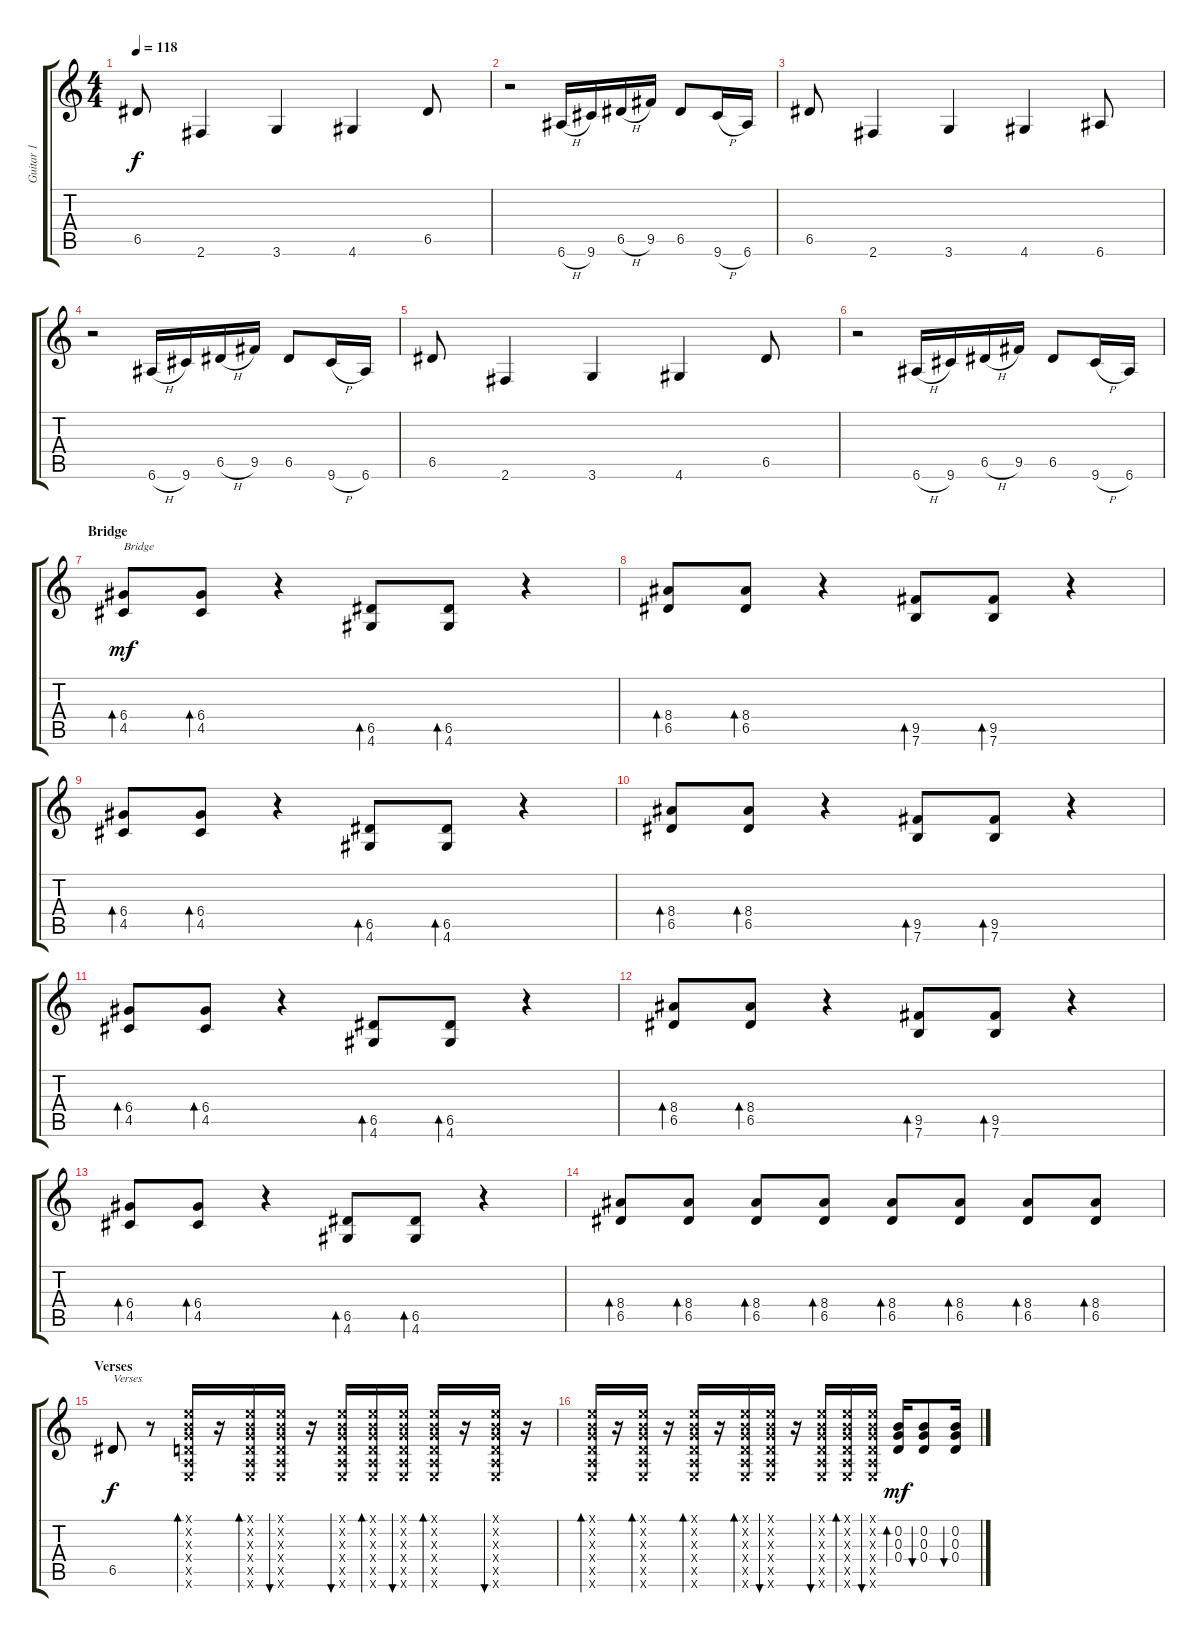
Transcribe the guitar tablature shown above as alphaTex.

\track ("Guitar 1" "Guitar 1") {instrument distortionguitar}
\staff {score tabs}
\tuning (E4 B3 G3 D3 A2 E2) {hide}
\ts (4 4)
\tempo 118
\clef g2
\ks c
6.5.8{dy f} 2.6.4 3.6.4 4.6.4 6.5.8 |
r.2 6.6{h}.16 9.6.16 6.5{h}.16 9.5.16 6.5.8 9.6{h}.16 6.6.16 |
6.5.8 2.6.4 3.6.4 4.6.4 6.6.8 |
r.2 6.6{h}.16 9.6.16 6.5{h}.16 9.5.16 6.5.8 9.6{h}.16 6.6.16 |
6.5.8 2.6.4 3.6.4 4.6.4 6.5.8 |
r.2 6.6{h}.16 9.6.16 6.5{h}.16 9.5.16 6.5.8 9.6{h}.16 6.6.16 |
\section ("" "Bridge")
(6.4 4.5).8{bd 30 txt "Bridge" dy mf} (6.4 4.5).8{bd 30} r.4 (6.5 4.6).8{bd 30} (6.5 4.6).8{bd 30} r.4 |
(8.4 6.5).8{bd 30} (8.4 6.5).8{bd 30} r.4 (9.5 7.6).8{bd 30} (9.5 7.6).8{bd 30} r.4 |
(6.4 4.5).8{bd 30} (6.4 4.5).8{bd 30} r.4 (6.5 4.6).8{bd 30} (6.5 4.6).8{bd 30} r.4 |
(8.4 6.5).8{bd 30} (8.4 6.5).8{bd 30} r.4 (9.5 7.6).8{bd 30} (9.5 7.6).8{bd 30} r.4 |
(6.4 4.5).8{bd 30} (6.4 4.5).8{bd 30} r.4 (6.5 4.6).8{bd 30} (6.5 4.6).8{bd 30} r.4 |
(8.4 6.5).8{bd 30} (8.4 6.5).8{bd 30} r.4 (9.5 7.6).8{bd 30} (9.5 7.6).8{bd 30} r.4 |
(6.4 4.5).8{bd 30} (6.4 4.5).8{bd 30} r.4 (6.5 4.6).8{bd 30} (6.5 4.6).8{bd 30} r.4 |
(8.4 6.5).8{bd 30} (8.4 6.5).8{bd 30} (8.4 6.5).8{bd 30} (8.4 6.5).8{bd 30} (8.4 6.5).8{bd 30} (8.4 6.5).8{bd 30} (8.4 6.5).8{bd 30} (8.4 6.5).8{bd 30} |
\section ("" "Verses")
6.5.8{txt "Verses" dy f} r.8 (0.1{x} 0.2{x} 0.3{x} 0.4{x} 0.5{x} 0.6{x}).16{bd 30} r.16 (0.1{x} 0.2{x} 0.3{x} 0.4{x} 0.5{x} 0.6{x}).16{bd 30} (0.1{x} 0.2{x} 0.3{x} 0.4{x} 0.5{x} 0.6{x}).16{bu 30} r.16 (0.1{x} 0.2{x} 0.3{x} 0.4{x} 0.5{x} 0.6{x}).16{bu 30} (0.1{x} 0.2{x} 0.3{x} 0.4{x} 0.5{x} 0.6{x}).16{bd 30} (0.1{x} 0.2{x} 0.3{x} 0.4{x} 0.5{x} 0.6{x}).16{bu 30} (0.1{x} 0.2{x} 0.3{x} 0.4{x} 0.5{x} 0.6{x}).16{bd 30} r.16 (0.1{x} 0.2{x} 0.3{x} 0.4{x} 0.5{x} 0.6{x}).16{bu 30} r.16 |
(0.1{x} 0.2{x} 0.3{x} 0.4{x} 0.5{x} 0.6{x}).16{bd 30} r.16 (0.1{x} 0.2{x} 0.3{x} 0.4{x} 0.5{x} 0.6{x}).16{bd 30} r.16 (0.1{x} 0.2{x} 0.3{x} 0.4{x} 0.5{x} 0.6{x}).16{bd 30} r.16 (0.1{x} 0.2{x} 0.3{x} 0.4{x} 0.5{x} 0.6{x}).16{bd 30} (0.1{x} 0.2{x} 0.3{x} 0.4{x} 0.5{x} 0.6{x}).16{bu 30} r.16 (0.1{x} 0.2{x} 0.3{x} 0.4{x} 0.5{x} 0.6{x}).16{bu 30} (0.1{x} 0.2{x} 0.3{x} 0.4{x} 0.5{x} 0.6{x}).16{bd 30} (0.1{x} 0.2{x} 0.3{x} 0.4{x} 0.5{x} 0.6{x}).16{bu 30} (0.2 0.3 0.4).16{bd 30 dy mf} (0.2 0.3 0.4).8{bu 30} (0.2 0.3 0.4).16{bu 30}
